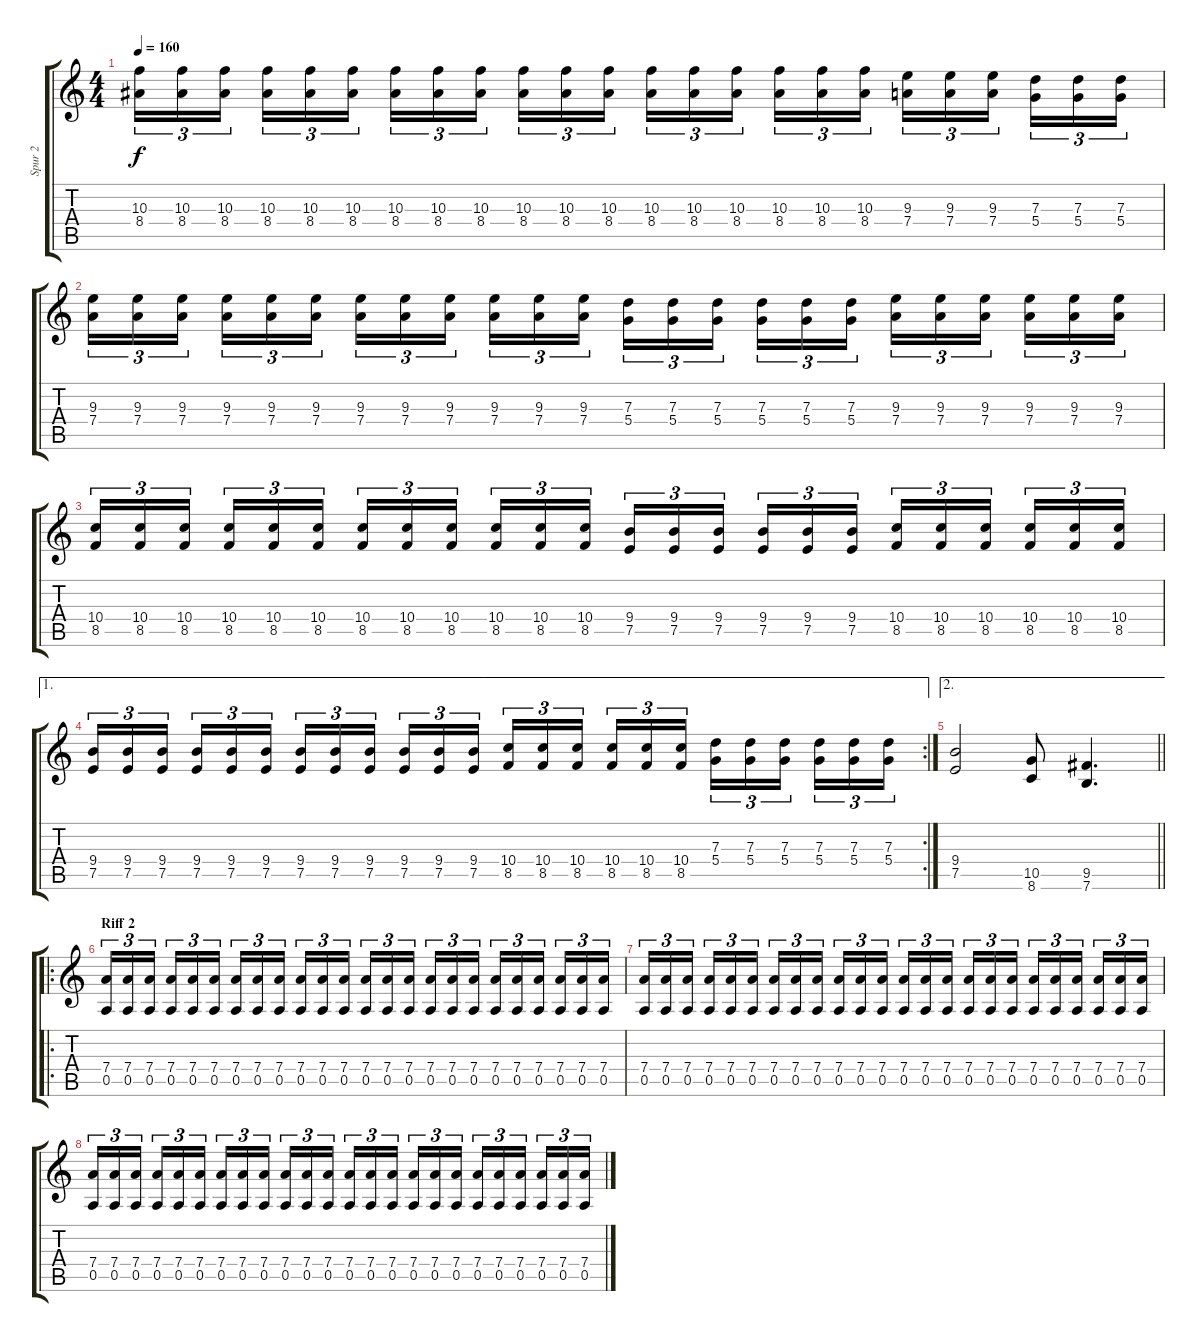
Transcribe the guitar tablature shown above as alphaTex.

\track ("Spur 2" "Spur 2") {instrument distortionguitar}
\staff {score tabs}
\tuning (E4 B3 G3 D3 A2 E2) {hide}
\ts (4 4)
\tempo 160
\clef g2
\ks c
(10.3 8.4).16{tu (3 2) dy f} (10.3 8.4).16{tu (3 2)} (10.3 8.4).16{tu (3 2) beam splitsecondary} (10.3 8.4).16{tu (3 2)} (10.3 8.4).16{tu (3 2)} (10.3 8.4).16{tu (3 2)} (10.3 8.4).16{tu (3 2)} (10.3 8.4).16{tu (3 2)} (10.3 8.4).16{tu (3 2) beam splitsecondary} (10.3 8.4).16{tu (3 2)} (10.3 8.4).16{tu (3 2)} (10.3 8.4).16{tu (3 2)} (10.3 8.4).16{tu (3 2)} (10.3 8.4).16{tu (3 2)} (10.3 8.4).16{tu (3 2) beam splitsecondary} (10.3 8.4).16{tu (3 2)} (10.3 8.4).16{tu (3 2)} (10.3 8.4).16{tu (3 2)} (9.3 7.4).16{tu (3 2)} (9.3 7.4).16{tu (3 2)} (9.3 7.4).16{tu (3 2) beam splitsecondary} (7.3 5.4).16{tu (3 2)} (7.3 5.4).16{tu (3 2)} (7.3 5.4).16{tu (3 2)} |
(9.3 7.4).16{tu (3 2)} (9.3 7.4).16{tu (3 2)} (9.3 7.4).16{tu (3 2) beam splitsecondary} (9.3 7.4).16{tu (3 2)} (9.3 7.4).16{tu (3 2)} (9.3 7.4).16{tu (3 2)} (9.3 7.4).16{tu (3 2)} (9.3 7.4).16{tu (3 2)} (9.3 7.4).16{tu (3 2) beam splitsecondary} (9.3 7.4).16{tu (3 2)} (9.3 7.4).16{tu (3 2)} (9.3 7.4).16{tu (3 2)} (7.3 5.4).16{tu (3 2)} (7.3 5.4).16{tu (3 2)} (7.3 5.4).16{tu (3 2) beam splitsecondary} (7.3 5.4).16{tu (3 2)} (7.3 5.4).16{tu (3 2)} (7.3 5.4).16{tu (3 2)} (9.3 7.4).16{tu (3 2)} (9.3 7.4).16{tu (3 2)} (9.3 7.4).16{tu (3 2) beam splitsecondary} (9.3 7.4).16{tu (3 2)} (9.3 7.4).16{tu (3 2)} (9.3 7.4).16{tu (3 2)} |
(10.4 8.5).16{tu (3 2)} (10.4 8.5).16{tu (3 2)} (10.4 8.5).16{tu (3 2) beam splitsecondary} (10.4 8.5).16{tu (3 2)} (10.4 8.5).16{tu (3 2)} (10.4 8.5).16{tu (3 2)} (10.4 8.5).16{tu (3 2)} (10.4 8.5).16{tu (3 2)} (10.4 8.5).16{tu (3 2) beam splitsecondary} (10.4 8.5).16{tu (3 2)} (10.4 8.5).16{tu (3 2)} (10.4 8.5).16{tu (3 2)} (9.4 7.5).16{tu (3 2)} (9.4 7.5).16{tu (3 2)} (9.4 7.5).16{tu (3 2) beam splitsecondary} (9.4 7.5).16{tu (3 2)} (9.4 7.5).16{tu (3 2)} (9.4 7.5).16{tu (3 2)} (10.4 8.5).16{tu (3 2)} (10.4 8.5).16{tu (3 2)} (10.4 8.5).16{tu (3 2) beam splitsecondary} (10.4 8.5).16{tu (3 2)} (10.4 8.5).16{tu (3 2)} (10.4 8.5).16{tu (3 2)} |
\ae 1
\rc 2
(9.4 7.5).16{tu (3 2)} (9.4 7.5).16{tu (3 2)} (9.4 7.5).16{tu (3 2) beam splitsecondary} (9.4 7.5).16{tu (3 2)} (9.4 7.5).16{tu (3 2)} (9.4 7.5).16{tu (3 2)} (9.4 7.5).16{tu (3 2)} (9.4 7.5).16{tu (3 2)} (9.4 7.5).16{tu (3 2) beam splitsecondary} (9.4 7.5).16{tu (3 2)} (9.4 7.5).16{tu (3 2)} (9.4 7.5).16{tu (3 2)} (10.4 8.5).16{tu (3 2)} (10.4 8.5).16{tu (3 2)} (10.4 8.5).16{tu (3 2) beam splitsecondary} (10.4 8.5).16{tu (3 2)} (10.4 8.5).16{tu (3 2)} (10.4 8.5).16{tu (3 2)} (7.3 5.4).16{tu (3 2)} (7.3 5.4).16{tu (3 2)} (7.3 5.4).16{tu (3 2) beam splitsecondary} (7.3 5.4).16{tu (3 2)} (7.3 5.4).16{tu (3 2)} (7.3 5.4).16{tu (3 2)} |
\ae 2
\barLineRight lightlight
(9.4 7.5).2 (10.5 8.6).8 (9.5 7.6).4{d} |
\ro
\section ("" "Riff 2")
(7.4 0.5).16{tu (3 2)} (7.4 0.5).16{tu (3 2)} (7.4 0.5).16{tu (3 2) beam splitsecondary} (7.4 0.5).16{tu (3 2)} (7.4 0.5).16{tu (3 2)} (7.4 0.5).16{tu (3 2)} (7.4 0.5).16{tu (3 2)} (7.4 0.5).16{tu (3 2)} (7.4 0.5).16{tu (3 2) beam splitsecondary} (7.4 0.5).16{tu (3 2)} (7.4 0.5).16{tu (3 2)} (7.4 0.5).16{tu (3 2)} (7.4 0.5).16{tu (3 2)} (7.4 0.5).16{tu (3 2)} (7.4 0.5).16{tu (3 2) beam splitsecondary} (7.4 0.5).16{tu (3 2)} (7.4 0.5).16{tu (3 2)} (7.4 0.5).16{tu (3 2)} (7.4 0.5).16{tu (3 2)} (7.4 0.5).16{tu (3 2)} (7.4 0.5).16{tu (3 2) beam splitsecondary} (7.4 0.5).16{tu (3 2)} (7.4 0.5).16{tu (3 2)} (7.4 0.5).16{tu (3 2)} |
(7.4 0.5).16{tu (3 2)} (7.4 0.5).16{tu (3 2)} (7.4 0.5).16{tu (3 2) beam splitsecondary} (7.4 0.5).16{tu (3 2)} (7.4 0.5).16{tu (3 2)} (7.4 0.5).16{tu (3 2)} (7.4 0.5).16{tu (3 2)} (7.4 0.5).16{tu (3 2)} (7.4 0.5).16{tu (3 2) beam splitsecondary} (7.4 0.5).16{tu (3 2)} (7.4 0.5).16{tu (3 2)} (7.4 0.5).16{tu (3 2)} (7.4 0.5).16{tu (3 2)} (7.4 0.5).16{tu (3 2)} (7.4 0.5).16{tu (3 2) beam splitsecondary} (7.4 0.5).16{tu (3 2)} (7.4 0.5).16{tu (3 2)} (7.4 0.5).16{tu (3 2)} (7.4 0.5).16{tu (3 2)} (7.4 0.5).16{tu (3 2)} (7.4 0.5).16{tu (3 2) beam splitsecondary} (7.4 0.5).16{tu (3 2)} (7.4 0.5).16{tu (3 2)} (7.4 0.5).16{tu (3 2)} |
(7.4 0.5).16{tu (3 2)} (7.4 0.5).16{tu (3 2)} (7.4 0.5).16{tu (3 2) beam splitsecondary} (7.4 0.5).16{tu (3 2)} (7.4 0.5).16{tu (3 2)} (7.4 0.5).16{tu (3 2)} (7.4 0.5).16{tu (3 2)} (7.4 0.5).16{tu (3 2)} (7.4 0.5).16{tu (3 2) beam splitsecondary} (7.4 0.5).16{tu (3 2)} (7.4 0.5).16{tu (3 2)} (7.4 0.5).16{tu (3 2)} (7.4 0.5).16{tu (3 2)} (7.4 0.5).16{tu (3 2)} (7.4 0.5).16{tu (3 2) beam splitsecondary} (7.4 0.5).16{tu (3 2)} (7.4 0.5).16{tu (3 2)} (7.4 0.5).16{tu (3 2)} (7.4 0.5).16{tu (3 2)} (7.4 0.5).16{tu (3 2)} (7.4 0.5).16{tu (3 2) beam splitsecondary} (7.4 0.5).16{tu (3 2)} (7.4 0.5).16{tu (3 2)} (7.4 0.5).16{tu (3 2)}
